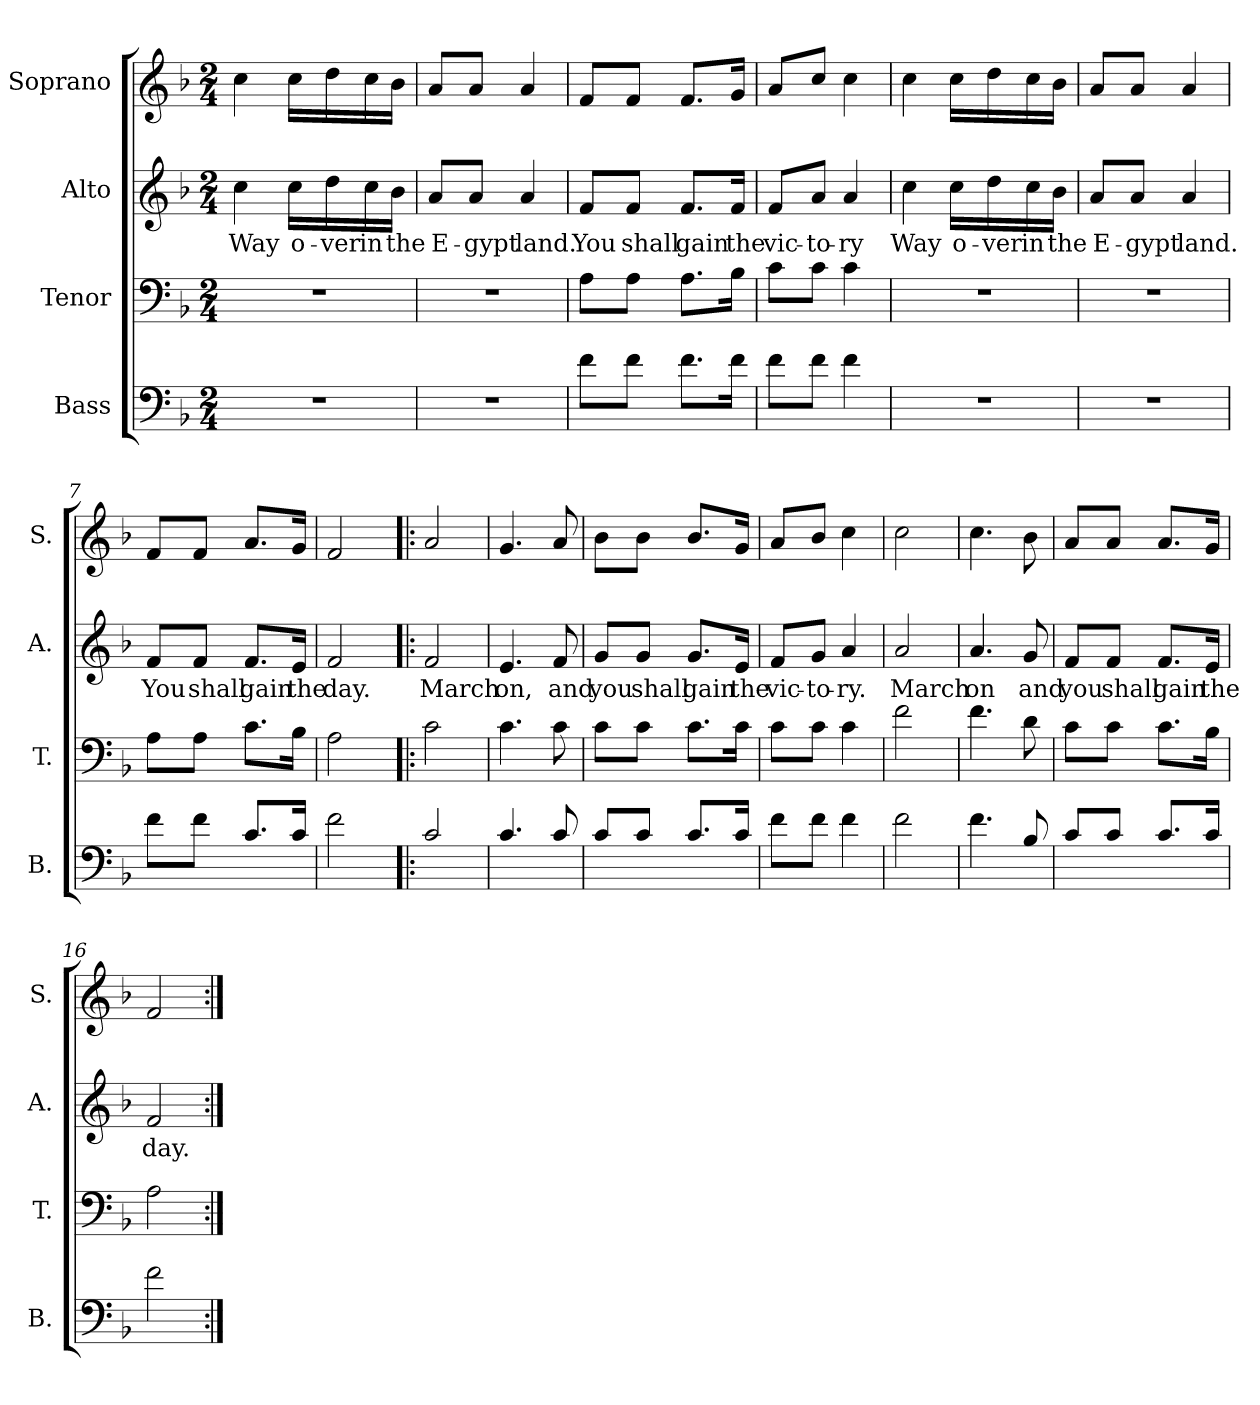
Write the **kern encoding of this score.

**kern	**kern	**kern	**text	**kern
*part4	*part3	*part2	*part2	*part1
*staff4	*staff3	*staff2	*staff2	*staff1
*I"Bass	*I"Tenor	*I"Alto	*	*I"Soprano
*I'B.	*I'T.	*I'A.	*	*I'S.
*clefF4	*clefF4	*clefG2	*	*clefG2
*ITrd7c12	*	*	*	*
*k[b-]	*k[b-]	*k[b-]	*	*k[b-]
*M2/4	*M2/4	*M2/4	*	*M2/4
*MM70	*MM70	*MM70	*	*MM70
=1	=1	=1	=1	=1
!	!	!	!LO:LY:b	!
2r	2r	4cc\	Way	4cc\
!	!	!	!LO:LY:b	!
.	.	16cc\LL	o-	16cc\LL
!	!	!	!LO:LY:b	!
.	.	16dd\	-ver	16dd\
!	!	!	!LO:LY:b	!
.	.	16cc\	in	16cc\
!	!	!	!LO:LY:b	!
.	.	16b-\JJ	the	16b-\JJ
=2	=2	=2	=2	=2
!	!	!	!LO:LY:b	!
2r	2r	8a/L	E-	8a/L
!	!	!	!LO:LY:b	!
.	.	8a/J	-gypt	8a/J
!	!	!	!LO:LY:b	!
.	.	4a/	land.	4a/
=3	=3	=3	=3	=3
!	!	!	!LO:LY:b	!
8F\L	8A\L	8f/L	You	8f/L
!	!	!	!LO:LY:b	!
8F\J	8A\J	8f/J	shall	8f/J
!	!	!	!LO:LY:b	!
8.F\L	8.A\L	8.f/L	gain	8.f/L
!	!	!	!LO:LY:b	!
16F\Jk	16B-\Jk	16f/Jk	the	16g/Jk
!!LO:LB:g=z
=4	=4	=4	=4	=4
!	!	!	!LO:LY:b	!
8F\L	8c\L	8f/L	vic-	8a/L
!	!	!	!LO:LY:b	!
8F\J	8c\J	8a/J	-to-	8cc/J
!	!	!	!LO:LY:b	!
4F\	4c\	4a/	-ry	4cc\
=5	=5	=5	=5	=5
!	!	!	!LO:LY:b	!
2r	2r	4cc\	Way	4cc\
!	!	!	!LO:LY:b	!
.	.	16cc\LL	o-	16cc\LL
!	!	!	!LO:LY:b	!
.	.	16dd\	-ver	16dd\
!	!	!	!LO:LY:b	!
.	.	16cc\	in	16cc\
!	!	!	!LO:LY:b	!
.	.	16b-\JJ	the	16b-\JJ
=6	=6	=6	=6	=6
!	!	!	!LO:LY:b	!
2r	2r	8a/L	E-	8a/L
!	!	!	!LO:LY:b	!
.	.	8a/J	-gypt	8a/J
!	!	!	!LO:LY:b	!
.	.	4a/	land.	4a/
!!LO:LB:g=z
=7	=7	=7	=7	=7
!	!	!	!LO:LY:b	!
8F\L	8A\L	8f/L	You	8f/L
!	!	!	!LO:LY:b	!
8F\J	8A\J	8f/J	shall	8f/J
!	!	!	!LO:LY:b	!
8.C/L	8.c\L	8.f/L	gain	8.a/L
!	!	!	!LO:LY:b	!
16C/Jk	16B-\Jk	16e/Jk	the	16g/Jk
=8	=8	=8	=8	=8
!	!	!	!LO:LY:b	!
2F\	2A\	2f/	day.	2f/
=9!|:	=9!|:	=9!|:	=9!|:	=9!|:
!	!	!	!LO:LY:b	!
2C/	2c\	2f/	March	2a/
=10	=10	=10	=10	=10
!	!	!	!LO:LY:b	!
4.C/	4.c\	4.e/	on,	4.g/
!	!	!	!LO:LY:b	!
8C/	8c\	8f/	and	8a/
=11	=11	=11	=11	=11
!	!	!	!LO:LY:b	!
8C/L	8c\L	8g/L	you	8b-\L
!	!	!	!LO:LY:b	!
8C/J	8c\J	8g/J	shall	8b-\J
!	!	!	!LO:LY:b	!
8.C/L	8.c\L	8.g/L	gain	8.b-/L
!	!	!	!LO:LY:b	!
16C/Jk	16c\Jk	16e/Jk	the	16g/Jk
!!LO:LB:g=z
=12	=12	=12	=12	=12
!	!	!	!LO:LY:b	!
8F\L	8c\L	8f/L	vic-	8a/L
!	!	!	!LO:LY:b	!
8F\J	8c\J	8g/J	-to-	8b-/J
!	!	!	!LO:LY:b	!
4F\	4c\	4a/	-ry.	4cc\
=13	=13	=13	=13	=13
!	!	!	!LO:LY:b	!
2F\	2f\	2a/	March	2cc\
=14	=14	=14	=14	=14
!	!	!	!LO:LY:b	!
4.F\	4.f\	4.a/	on	4.cc\
!	!	!	!LO:LY:b	!
8BB-/	8d\	8g/	and	8b-\
=15	=15	=15	=15	=15
!	!	!	!LO:LY:b	!
8C/L	8c\L	8f/L	you	8a/L
!	!	!	!LO:LY:b	!
8C/J	8c\J	8f/J	shall	8a/J
!	!	!	!LO:LY:b	!
8.C/L	8.c\L	8.f/L	gain	8.a/L
!	!	!	!LO:LY:b	!
16C/Jk	16B-\Jk	16e/Jk	the	16g/Jk
=16	=16	=16	=16	=16
!	!	!	!LO:LY:b	!
2F\	2A\	2f/	day.	2f/
=:|!	=:|!	=:|!	=:|!	=:|!
*-	*-	*-	*-	*-
